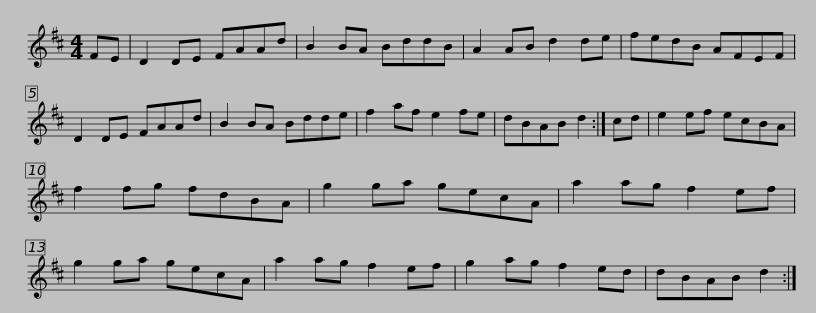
X:1
L:1/8
M:4/4
I:linebreak $
K:D
V:1 treble
V:1
 FE | D2 DE FAAd | B2 BA BddB | A2 AB d2 de | fedB AFEF | %5
 D2 DE FAAd | B2 BA Bdde |$ f2 af e2 fe | dBAB d2 :| cd | %10
 e2 ef ecBA | f2 fg fdBA | g2 ga gecA | a2 ag f2 ef |$ g2 ga gecA | %15
 a2 ag f2 ef | g2 ag f2 ed | dBAB d2 :| %18
